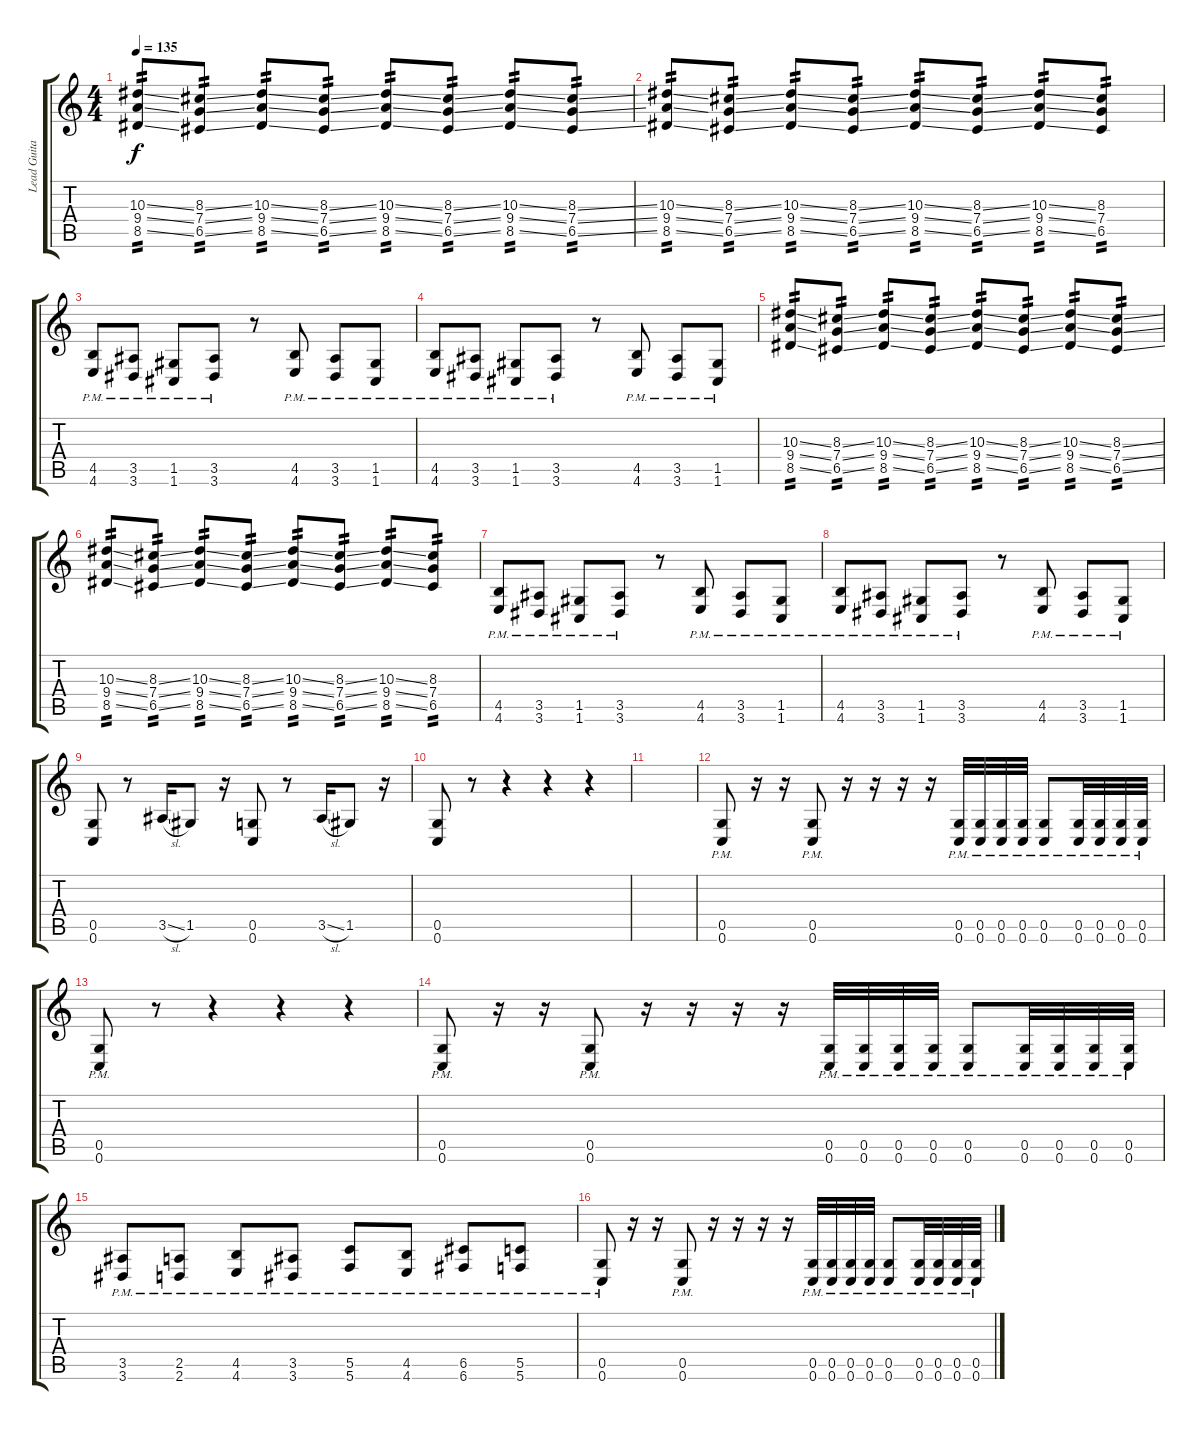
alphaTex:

\track ("Lead Guitar" "Lead Guita") {instrument distortionguitar}
\staff {score tabs}
\tuning (D4 A3 F3 C3 G2 C2) {hide}
\ts (4 4)
\tempo 135
\clef g2
\ks c
(10.3{ss} 9.4{ss} 8.5{ss}).8{tp 2 dy f} (8.3{ss} 7.4{ss} 6.5{ss}).8{tp 2} (10.3{ss} 9.4{ss} 8.5{ss}).8{tp 2} (8.3{ss} 7.4{ss} 6.5{ss}).8{tp 2} (10.3{ss} 9.4{ss} 8.5{ss}).8{tp 2} (8.3{ss} 7.4{ss} 6.5{ss}).8{tp 2} (10.3{ss} 9.4{ss} 8.5{ss}).8{tp 2} (8.3{ss} 7.4{ss} 6.5{ss}).8{tp 2} |
(10.3{ss} 9.4{ss} 8.5{ss}).8{tp 2} (8.3{ss} 7.4{ss} 6.5{ss}).8{tp 2} (10.3{ss} 9.4{ss} 8.5{ss}).8{tp 2} (8.3{ss} 7.4{ss} 6.5{ss}).8{tp 2} (10.3{ss} 9.4{ss} 8.5{ss}).8{tp 2} (8.3{ss} 7.4{ss} 6.5{ss}).8{tp 2} (10.3{ss} 9.4{ss} 8.5{ss}).8{tp 2} (8.3 7.4 6.5).8{tp 2} |
(4.5{pm} 4.6{pm}).8 (3.5{pm} 3.6{pm}).8 (1.5{pm} 1.6{pm}).8 (3.5{pm} 3.6{pm}).8 r.8 (4.5{pm} 4.6{pm}).8 (3.5{pm} 3.6{pm}).8 (1.5{pm} 1.6{pm}).8 |
(4.5{pm} 4.6{pm}).8 (3.5{pm} 3.6{pm}).8 (1.5{pm} 1.6{pm}).8 (3.5{pm} 3.6{pm}).8 r.8 (4.5{pm} 4.6{pm}).8 (3.5{pm} 3.6{pm}).8 (1.5{pm} 1.6{pm}).8 |
(10.3{ss} 9.4{ss} 8.5{ss}).8{tp 2} (8.3{ss} 7.4{ss} 6.5{ss}).8{tp 2} (10.3{ss} 9.4{ss} 8.5{ss}).8{tp 2} (8.3{ss} 7.4{ss} 6.5{ss}).8{tp 2} (10.3{ss} 9.4{ss} 8.5{ss}).8{tp 2} (8.3{ss} 7.4{ss} 6.5{ss}).8{tp 2} (10.3{ss} 9.4{ss} 8.5{ss}).8{tp 2} (8.3{ss} 7.4{ss} 6.5{ss}).8{tp 2} |
(10.3{ss} 9.4{ss} 8.5{ss}).8{tp 2} (8.3{ss} 7.4{ss} 6.5{ss}).8{tp 2} (10.3{ss} 9.4{ss} 8.5{ss}).8{tp 2} (8.3{ss} 7.4{ss} 6.5{ss}).8{tp 2} (10.3{ss} 9.4{ss} 8.5{ss}).8{tp 2} (8.3{ss} 7.4{ss} 6.5{ss}).8{tp 2} (10.3{ss} 9.4{ss} 8.5{ss}).8{tp 2} (8.3 7.4 6.5).8{tp 2} |
(4.5{pm} 4.6{pm}).8 (3.5{pm} 3.6{pm}).8 (1.5{pm} 1.6{pm}).8 (3.5{pm} 3.6{pm}).8 r.8 (4.5{pm} 4.6{pm}).8 (3.5{pm} 3.6{pm}).8 (1.5{pm} 1.6{pm}).8 |
(4.5{pm} 4.6{pm}).8 (3.5{pm} 3.6{pm}).8 (1.5{pm} 1.6{pm}).8 (3.5{pm} 3.6{pm}).8 r.8 (4.5{pm} 4.6{pm}).8 (3.5{pm} 3.6{pm}).8 (1.5{pm} 1.6{pm}).8 |
(0.5 0.6).8 r.8 3.5{sl}.16 1.5.8 r.16 (0.5 0.6).8 r.8 3.5{sl}.16 1.5.8 r.16 |
(0.5 0.6).8 r.8 r.4 r.4 r.4 |
|
(0.5{pm} 0.6{pm}).8 r.16 r.16 (0.5{pm} 0.6{pm}).8 r.16 r.16 r.16 r.16 (0.5{pm} 0.6{pm}).32 (0.5{pm} 0.6{pm}).32 (0.5{pm} 0.6{pm}).32 (0.5{pm} 0.6{pm}).32 (0.5{pm} 0.6{pm}).8 (0.5{pm} 0.6{pm}).32 (0.5{pm} 0.6{pm}).32 (0.5{pm} 0.6{pm}).32 (0.5{pm} 0.6{pm}).32 |
(0.5{pm} 0.6{pm}).8 r.8 r.4 r.4 r.4 |
(0.5{pm} 0.6{pm}).8 r.16 r.16 (0.5{pm} 0.6{pm}).8 r.16 r.16 r.16 r.16 (0.5{pm} 0.6{pm}).32 (0.5{pm} 0.6{pm}).32 (0.5{pm} 0.6{pm}).32 (0.5{pm} 0.6{pm}).32 (0.5{pm} 0.6{pm}).8 (0.5{pm} 0.6{pm}).32 (0.5{pm} 0.6{pm}).32 (0.5{pm} 0.6{pm}).32 (0.5{pm} 0.6{pm}).32 |
(3.5{pm} 3.6{pm}).8 (2.5{pm} 2.6{pm}).8 (4.5{pm} 4.6{pm}).8 (3.5{pm} 3.6{pm}).8 (5.5{pm} 5.6{pm}).8 (4.5{pm} 4.6{pm}).8 (6.5{pm} 6.6{pm}).8 (5.5{pm} 5.6{pm}).8 |
(0.5{pm} 0.6{pm}).8 r.16 r.16 (0.5{pm} 0.6{pm}).8 r.16 r.16 r.16 r.16 (0.5{pm} 0.6{pm}).32 (0.5{pm} 0.6{pm}).32 (0.5{pm} 0.6{pm}).32 (0.5{pm} 0.6{pm}).32 (0.5{pm} 0.6{pm}).8 (0.5{pm} 0.6{pm}).32 (0.5{pm} 0.6{pm}).32 (0.5{pm} 0.6{pm}).32 (0.5{pm} 0.6{pm}).32
